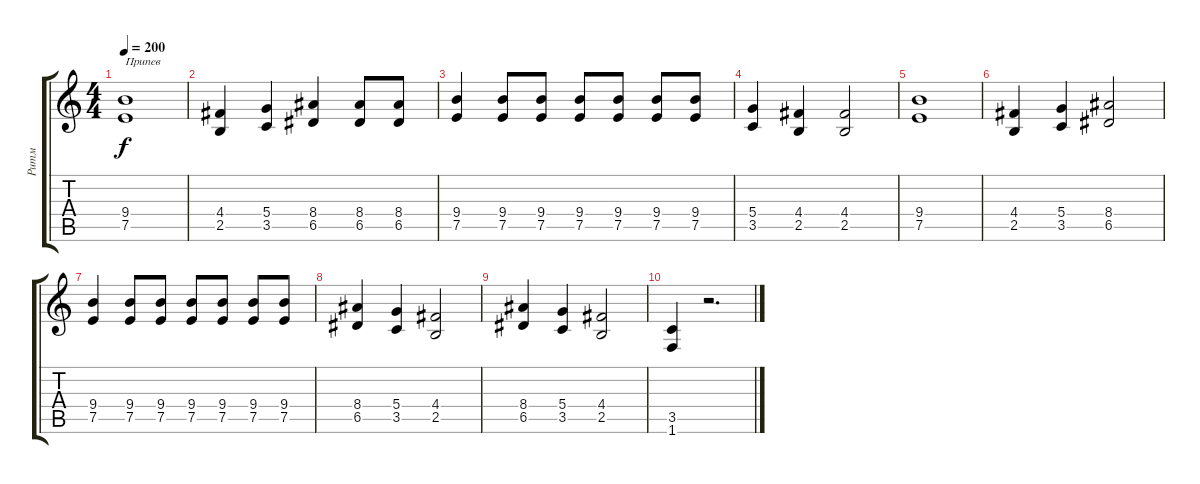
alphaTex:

\track ("Ритм" "Ритм") {instrument acousticguitarsteel}
\staff {score tabs}
\tuning (E4 B3 G3 D3 A2 E2) {hide}
\ts (4 4)
\tempo 200
\clef g2
\ks c
(9.4 7.5).1{txt "Припев" dy f} |
(4.4 2.5).4 (5.4 3.5).4 (8.4 6.5).4 (8.4 6.5).8 (8.4 6.5).8 |
(9.4 7.5).4 (9.4 7.5).8 (9.4 7.5).8 (9.4 7.5).8 (9.4 7.5).8 (9.4 7.5).8 (9.4 7.5).8 |
(5.4 3.5).4 (4.4 2.5).4 (4.4 2.5).2 |
(9.4 7.5).1 |
(4.4 2.5).4 (5.4 3.5).4 (8.4 6.5).2 |
(9.4 7.5).4 (9.4 7.5).8 (9.4 7.5).8 (9.4 7.5).8 (9.4 7.5).8 (9.4 7.5).8 (9.4 7.5).8 |
(8.4 6.5).4 (5.4 3.5).4 (4.4 2.5).2 |
(8.4 6.5).4 (5.4 3.5).4 (4.4 2.5).2 |
(3.5 1.6).4 r.2{d}
